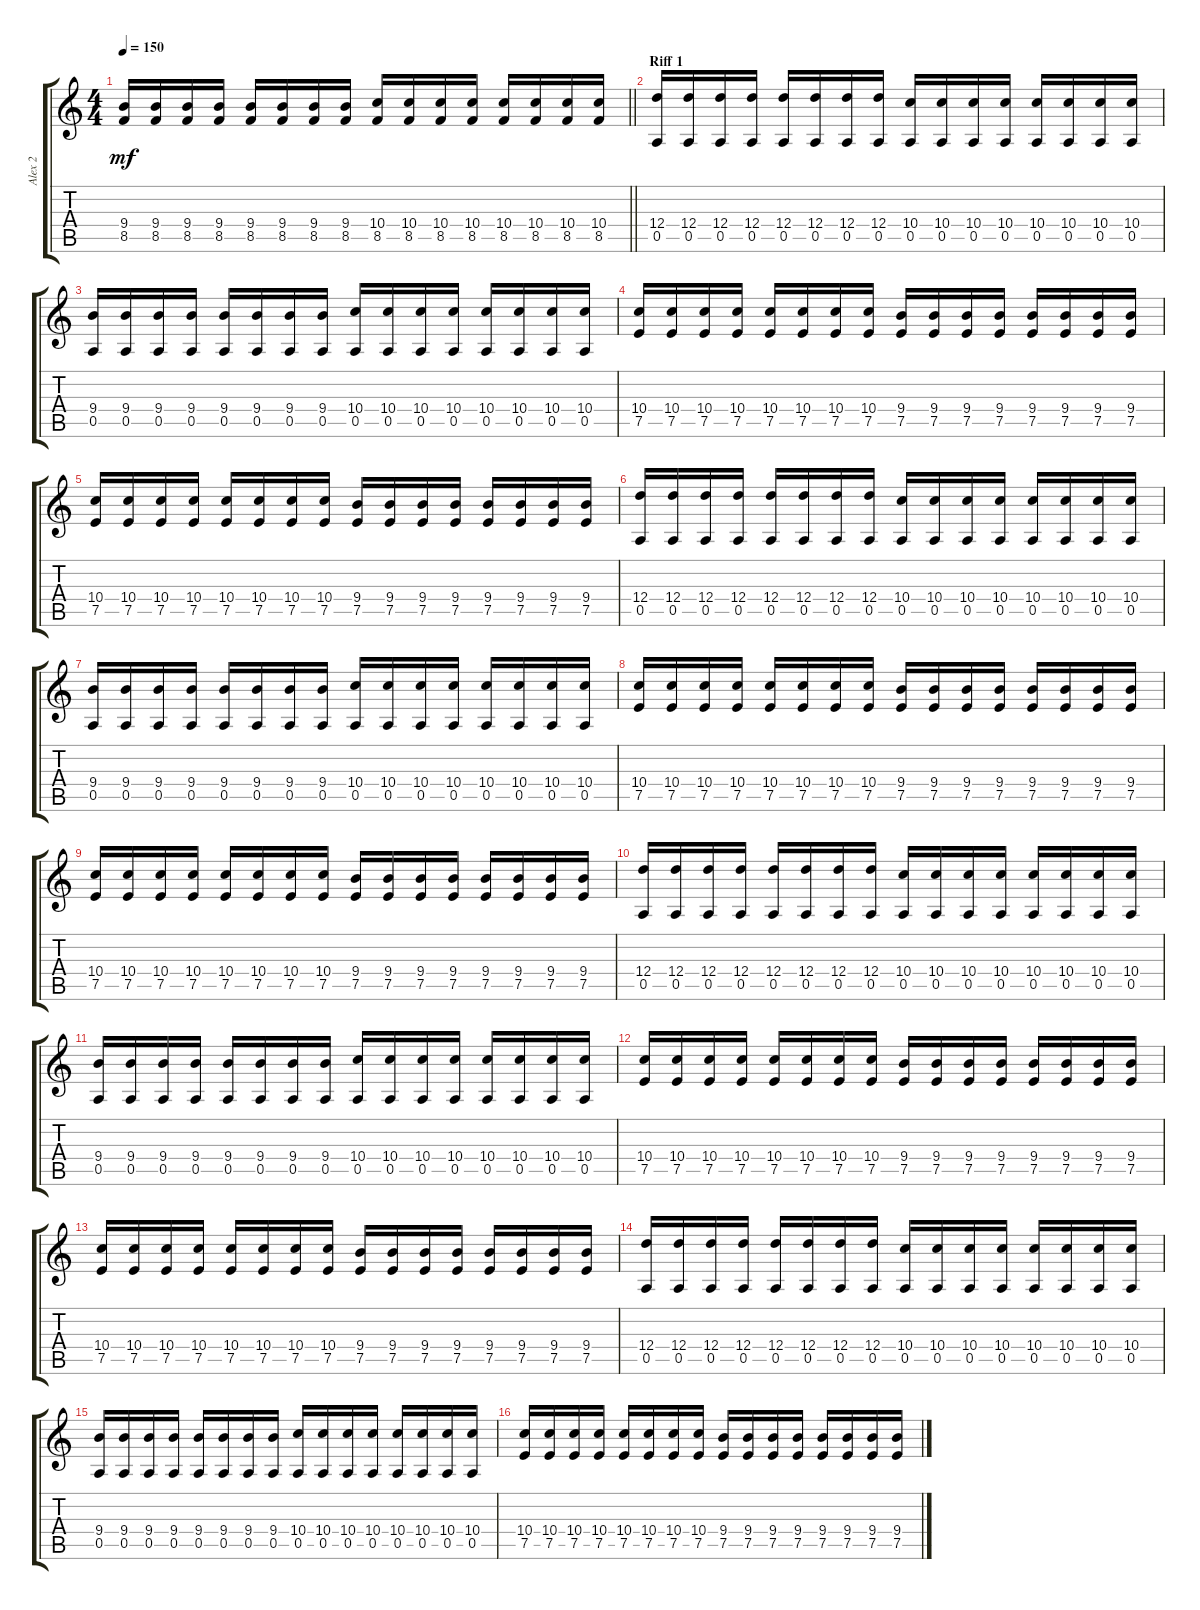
\track ("Alex 2" "Alex 2") {instrument overdrivenguitar}
\staff {score tabs}
\tuning (E4 B3 G3 D3 A2 E2) {hide}
\ts (4 4)
\tempo 150
\clef g2
\barLineRight lightlight
\ks c
(9.4 8.5).16{dy mf} (9.4 8.5).16 (9.4 8.5).16 (9.4 8.5).16 (9.4 8.5).16 (9.4 8.5).16 (9.4 8.5).16 (9.4 8.5).16 (10.4 8.5).16 (10.4 8.5).16 (10.4 8.5).16 (10.4 8.5).16 (10.4 8.5).16 (10.4 8.5).16 (10.4 8.5).16 (10.4 8.5).16 |
\section ("" "Riff 1")
(12.4 0.5).16 (12.4 0.5).16 (12.4 0.5).16 (12.4 0.5).16 (12.4 0.5).16 (12.4 0.5).16 (12.4 0.5).16 (12.4 0.5).16 (10.4 0.5).16 (10.4 0.5).16 (10.4 0.5).16 (10.4 0.5).16 (10.4 0.5).16 (10.4 0.5).16 (10.4 0.5).16 (10.4 0.5).16 |
(9.4 0.5).16 (9.4 0.5).16 (9.4 0.5).16 (9.4 0.5).16 (9.4 0.5).16 (9.4 0.5).16 (9.4 0.5).16 (9.4 0.5).16 (10.4 0.5).16 (10.4 0.5).16 (10.4 0.5).16 (10.4 0.5).16 (10.4 0.5).16 (10.4 0.5).16 (10.4 0.5).16 (10.4 0.5).16 |
(10.4 7.5).16 (10.4 7.5).16 (10.4 7.5).16 (10.4 7.5).16 (10.4 7.5).16 (10.4 7.5).16 (10.4 7.5).16 (10.4 7.5).16 (9.4 7.5).16 (9.4 7.5).16 (9.4 7.5).16 (9.4 7.5).16 (9.4 7.5).16 (9.4 7.5).16 (9.4 7.5).16 (9.4 7.5).16 |
(10.4 7.5).16 (10.4 7.5).16 (10.4 7.5).16 (10.4 7.5).16 (10.4 7.5).16 (10.4 7.5).16 (10.4 7.5).16 (10.4 7.5).16 (9.4 7.5).16 (9.4 7.5).16 (9.4 7.5).16 (9.4 7.5).16 (9.4 7.5).16 (9.4 7.5).16 (9.4 7.5).16 (9.4 7.5).16 |
(12.4 0.5).16 (12.4 0.5).16 (12.4 0.5).16 (12.4 0.5).16 (12.4 0.5).16 (12.4 0.5).16 (12.4 0.5).16 (12.4 0.5).16 (10.4 0.5).16 (10.4 0.5).16 (10.4 0.5).16 (10.4 0.5).16 (10.4 0.5).16 (10.4 0.5).16 (10.4 0.5).16 (10.4 0.5).16 |
(9.4 0.5).16 (9.4 0.5).16 (9.4 0.5).16 (9.4 0.5).16 (9.4 0.5).16 (9.4 0.5).16 (9.4 0.5).16 (9.4 0.5).16 (10.4 0.5).16 (10.4 0.5).16 (10.4 0.5).16 (10.4 0.5).16 (10.4 0.5).16 (10.4 0.5).16 (10.4 0.5).16 (10.4 0.5).16 |
(10.4 7.5).16 (10.4 7.5).16 (10.4 7.5).16 (10.4 7.5).16 (10.4 7.5).16 (10.4 7.5).16 (10.4 7.5).16 (10.4 7.5).16 (9.4 7.5).16 (9.4 7.5).16 (9.4 7.5).16 (9.4 7.5).16 (9.4 7.5).16 (9.4 7.5).16 (9.4 7.5).16 (9.4 7.5).16 |
(10.4 7.5).16 (10.4 7.5).16 (10.4 7.5).16 (10.4 7.5).16 (10.4 7.5).16 (10.4 7.5).16 (10.4 7.5).16 (10.4 7.5).16 (9.4 7.5).16 (9.4 7.5).16 (9.4 7.5).16 (9.4 7.5).16 (9.4 7.5).16 (9.4 7.5).16 (9.4 7.5).16 (9.4 7.5).16 |
(12.4 0.5).16 (12.4 0.5).16 (12.4 0.5).16 (12.4 0.5).16 (12.4 0.5).16 (12.4 0.5).16 (12.4 0.5).16 (12.4 0.5).16 (10.4 0.5).16 (10.4 0.5).16 (10.4 0.5).16 (10.4 0.5).16 (10.4 0.5).16 (10.4 0.5).16 (10.4 0.5).16 (10.4 0.5).16 |
(9.4 0.5).16 (9.4 0.5).16 (9.4 0.5).16 (9.4 0.5).16 (9.4 0.5).16 (9.4 0.5).16 (9.4 0.5).16 (9.4 0.5).16 (10.4 0.5).16 (10.4 0.5).16 (10.4 0.5).16 (10.4 0.5).16 (10.4 0.5).16 (10.4 0.5).16 (10.4 0.5).16 (10.4 0.5).16 |
(10.4 7.5).16 (10.4 7.5).16 (10.4 7.5).16 (10.4 7.5).16 (10.4 7.5).16 (10.4 7.5).16 (10.4 7.5).16 (10.4 7.5).16 (9.4 7.5).16 (9.4 7.5).16 (9.4 7.5).16 (9.4 7.5).16 (9.4 7.5).16 (9.4 7.5).16 (9.4 7.5).16 (9.4 7.5).16 |
(10.4 7.5).16 (10.4 7.5).16 (10.4 7.5).16 (10.4 7.5).16 (10.4 7.5).16 (10.4 7.5).16 (10.4 7.5).16 (10.4 7.5).16 (9.4 7.5).16 (9.4 7.5).16 (9.4 7.5).16 (9.4 7.5).16 (9.4 7.5).16 (9.4 7.5).16 (9.4 7.5).16 (9.4 7.5).16 |
(12.4 0.5).16 (12.4 0.5).16 (12.4 0.5).16 (12.4 0.5).16 (12.4 0.5).16 (12.4 0.5).16 (12.4 0.5).16 (12.4 0.5).16 (10.4 0.5).16 (10.4 0.5).16 (10.4 0.5).16 (10.4 0.5).16 (10.4 0.5).16 (10.4 0.5).16 (10.4 0.5).16 (10.4 0.5).16 |
(9.4 0.5).16 (9.4 0.5).16 (9.4 0.5).16 (9.4 0.5).16 (9.4 0.5).16 (9.4 0.5).16 (9.4 0.5).16 (9.4 0.5).16 (10.4 0.5).16 (10.4 0.5).16 (10.4 0.5).16 (10.4 0.5).16 (10.4 0.5).16 (10.4 0.5).16 (10.4 0.5).16 (10.4 0.5).16 |
(10.4 7.5).16 (10.4 7.5).16 (10.4 7.5).16 (10.4 7.5).16 (10.4 7.5).16 (10.4 7.5).16 (10.4 7.5).16 (10.4 7.5).16 (9.4 7.5).16 (9.4 7.5).16 (9.4 7.5).16 (9.4 7.5).16 (9.4 7.5).16 (9.4 7.5).16 (9.4 7.5).16 (9.4 7.5).16
